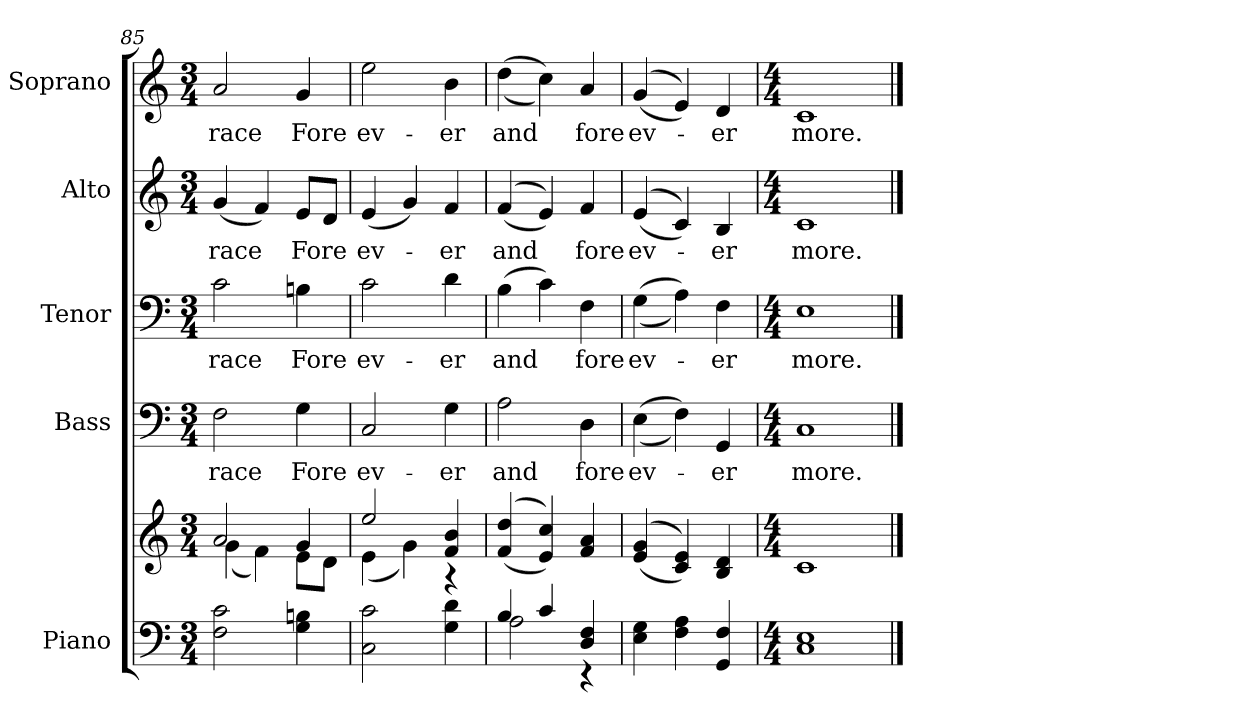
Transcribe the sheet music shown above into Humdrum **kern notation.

**kern	**kern	**kern	**text	**kern	**text	**kern	**text	**kern	**text
*part5	*part5	*part4	*part4	*part3	*part3	*part2	*part2	*part1	*part1
*staff6	*staff5	*staff4	*staff4	*staff3	*staff3	*staff2	*staff2	*staff1	*staff1
*I"Piano	*	*I"Bass	*	*I"Tenor	*	*I"Alto	*	*I"Soprano	*
*I'Pno.	*	*I'B.	*	*I'T.	*	*I'A.	*	*I'S.	*
*clefF4	*clefG2	*clefF4	*	*clefF4	*	*clefG2	*	*clefG2	*
*k[]	*k[]	*k[]	*	*k[]	*	*k[]	*	*k[]	*
*C:	*C:	*C:	*	*C:	*	*C:	*	*C:	*
*M3/4	*M3/4	*M3/4	*	*M3/4	*	*M3/4	*	*M3/4	*
=85	=85	=85	=85	=85	=85	=85	=85	=85	=85
*	*^	*	*	*	*	*	*	*	*
!	!	!	!	!LO:LY:b:color=#000000	!	!	!	!	!	!
!	!	!	!	!	!	!LO:LY:b:color=#000000	!	!	!	!
!	!	!	!	!	!	!	!	!LO:LY:b:color=#000000	!	!
!	!	!	!	!	!	!	!	!	!	!LO:LY:b:color=#000000
2Fi\ 2ci	2ai/	(4gi\	2Fi\	race	2ci\	race	(4gi/	race	2ai/	race
.	.	4fi\)	.	.	.	.	4fi/)	.	.	.
!	!	!	!	!LO:LY:b:color=#000000	!	!	!	!	!	!
!	!	!	!	!	!	!LO:LY:b:color=#000000	!	!	!	!
!	!	!	!	!	!	!	!	!LO:LY:b:color=#000000	!	!
!	!	!	!	!	!	!	!	!	!	!LO:LY:b:color=#000000
4Gi\ 4Bni	4gi/	8ei\L	4Gi\	Fore	4Bni\	Fore	8ei/L	Fore	4gi/	Fore
.	.	8di\J	.	.	.	.	8di/J	.	.	.
=86	=86	=86	=86	=86	=86	=86	=86	=86	=86	=86
!	!	!	!	!LO:LY:b:color=#000000	!	!	!	!	!	!
!	!	!	!	!	!	!LO:LY:b:color=#000000	!	!	!	!
!	!	!	!	!	!	!	!	!LO:LY:b:color=#000000	!	!
!	!	!	!	!	!	!	!	!	!	!LO:LY:b:color=#000000
2Ci\ 2ci	2eei/	(4ei\	2Ci/	ev-	2ci\	ev-	(4ei/	ev-	2eei\	ev-
.	.	4gi\)	.	.	.	.	4gi/)	.	.	.
!	!	!	!	!LO:LY:b:color=#000000	!	!	!	!	!	!
!	!	!	!	!	!	!LO:LY:b:color=#000000	!	!	!	!
!	!	!	!	!	!	!	!	!LO:LY:b:color=#000000	!	!
!	!	!	!	!	!	!	!	!	!	!LO:LY:b:color=#000000
4Gi\ 4di	4fi/ 4bi	4r	4Gi\	-er	4di\	-er	4fi/	-er	4bi\	-er
*	*v	*v	*	*	*	*	*	*	*	*
!!LO:PB:g=z
=87	=87	=87	=87	=87	=87	=87	=87	=87	=87
*^	*	*	*	*	*	*	*	*	*
*	*	*^	*	*	*	*	*	*	*	*
!	!	!	!	!	!LO:LY:b:color=#000000	!	!	!	!	!	!
*	*	*v	*v	*	*	*	*	*	*	*	*
*	*	*^	*	*	*	*	*	*	*	*
!	!	!	!	!	!	!	!LO:LY:b:color=#000000	!	!	!	!
*	*	*v	*v	*	*	*	*	*	*	*	*
*	*	*^	*	*	*	*	*	*	*	*
!	!	!	!	!	!	!	!	!	!LO:LY:b:color=#000000	!	!
*	*	*v	*v	*	*	*	*	*	*	*	*
*	*	*^	*	*	*	*	*	*	*	*
!	!	!	!	!	!	!	!	!	!	!	!LO:LY:b:color=#000000
*	*	*v	*v	*	*	*	*	*	*	*	*
4Bi/	2Ai\	((4fi/ 4ddi	2Ai\	and	(4Bi\	and	((4fi/	and	((4ddi\	and
4ci/	.	4ei/ 4cci))	.	.	4ci\)	.	4ei/))	.	4cci\))	.
!	!	!	!	!LO:LY:b:color=#000000	!	!	!	!	!	!
!	!	!	!	!	!	!LO:LY:b:color=#000000	!	!	!	!
!	!	!	!	!	!	!	!	!LO:LY:b:color=#000000	!	!
!	!	!	!	!	!	!	!	!	!	!LO:LY:b:color=#000000
4Di/ 4Fi	4r	4fi/ 4ai	4Di\	fore	4Fi\	fore	4fi/	fore	4ai/	fore
*v	*v	*	*	*	*	*	*	*	*	*
=88	=88	=88	=88	=88	=88	=88	=88	=88	=88
*^	*	*	*	*	*	*	*	*	*
!	!	!	!	!LO:LY:b:color=#000000	!	!	!	!	!	!
*v	*v	*	*	*	*	*	*	*	*	*
*^	*	*	*	*	*	*	*	*	*
!	!	!	!	!	!	!LO:LY:b:color=#000000	!	!	!	!
*v	*v	*	*	*	*	*	*	*	*	*
*^	*	*	*	*	*	*	*	*	*
!	!	!	!	!	!	!	!	!LO:LY:b:color=#000000	!	!
*v	*v	*	*	*	*	*	*	*	*	*
*^	*	*	*	*	*	*	*	*	*
!	!	!	!	!	!	!	!	!	!	!LO:LY:b:color=#000000
*v	*v	*	*	*	*	*	*	*	*	*
4Ei\ 4Gi	((4ei/ 4gi	((4Ei\	ev-	((4Gi\	ev-	((4ei/	ev-	((4gi/	ev-
4Fi\ 4Ai	4ci/ 4ei))	4Fi\))	.	4Ai\))	.	4ci/))	.	4ei/))	.
!	!	!	!LO:LY:b:color=#000000	!	!	!	!	!	!
!	!	!	!	!	!LO:LY:b:color=#000000	!	!	!	!
!	!	!	!	!	!	!	!LO:LY:b:color=#000000	!	!
!	!	!	!	!	!	!	!	!	!LO:LY:b:color=#000000
4GGi/ 4Fi	4Bi/ 4di	4GGi/	-er	4Fi\	-er	4Bi/	-er	4di/	-er
=89	=89	=89	=89	=89	=89	=89	=89	=89	=89
*M4/4	*M4/4	*M4/4	*	*M4/4	*	*M4/4	*	*M4/4	*
!	!	!	!LO:LY:b:color=#000000	!	!	!	!	!	!
!	!	!	!	!	!LO:LY:b:color=#000000	!	!	!	!
!	!	!	!	!	!	!	!LO:LY:b:color=#000000	!	!
!	!	!	!	!	!	!	!	!	!LO:LY:b:color=#000000
1Ci 1Ei	1ci	1Ci	more.	1Ei	more.	1ci	more.	1ci	more.
==	==	==	==	==	==	==	==	==	==
*-	*-	*-	*-	*-	*-	*-	*-	*-	*-
